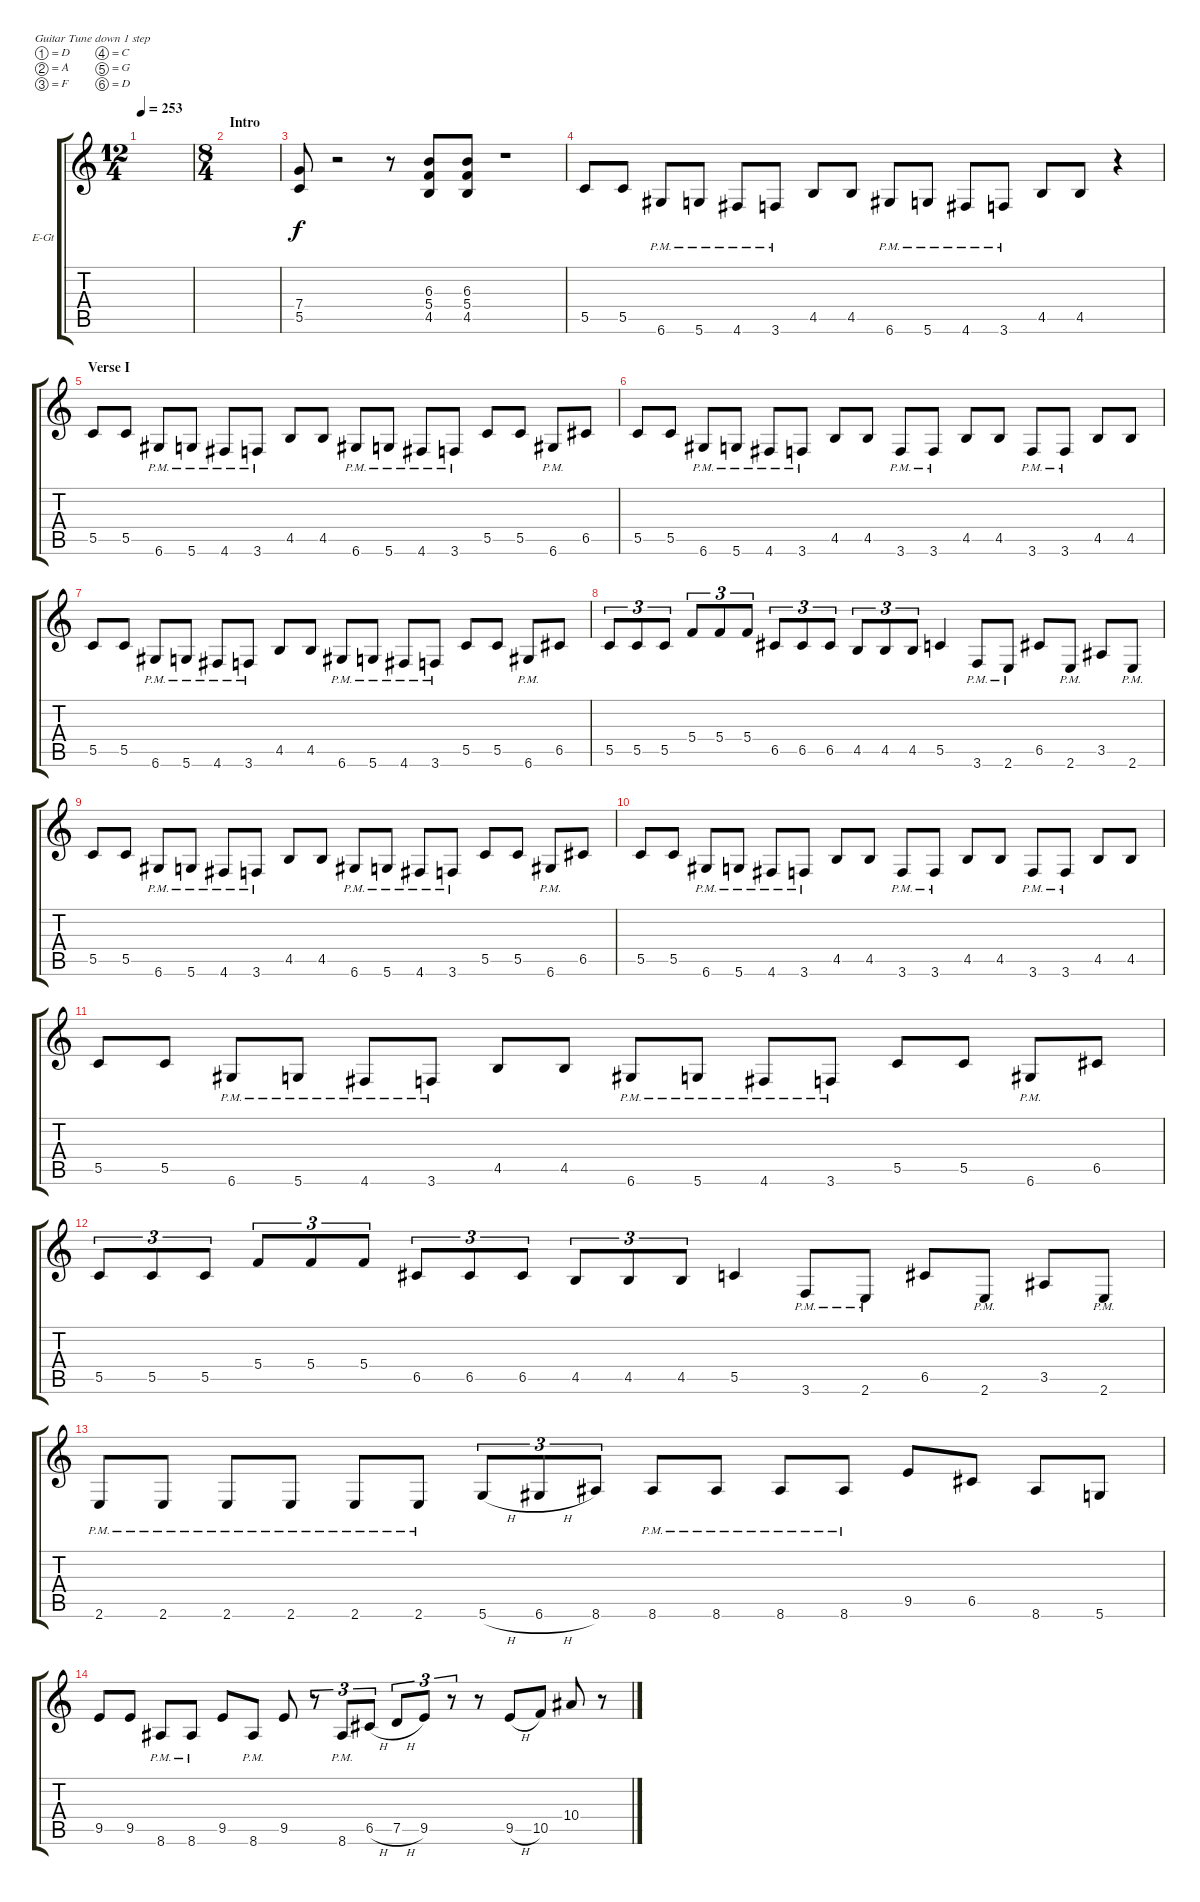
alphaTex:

\defaultSystemsLayout 4
\bracketExtendMode groupsimilarinstruments
\firstSystemTrackNameOrientation horizontal
\otherSystemsTrackNameOrientation horizontal
\track ("Nicolas Alberny" "E-Gt") {instrument distortionguitar}
\staff {score tabs}
\tuning (D4 A3 F3 C3 G2 D2)
\ts (12 4)
\tempo 253
\clef g2
\ks c
|
\ts (8 4)
\section ("" "Intro")
|
(5.5 7.4).8 r.2 r.8 (4.5 5.4 6.3).8 (4.5 5.4 6.3).8 r.1 |
5.5.8 5.5.8 6.6{pm}.8 5.6{pm}.8 4.6{pm}.8 3.6{pm}.8 4.5.8 4.5.8 6.6{pm}.8 5.6{pm}.8 4.6{pm}.8 3.6{pm}.8 4.5.8 4.5.8 r.4 |
\section ("" "Verse I")
5.5.8 5.5.8 6.6{pm}.8 5.6{pm}.8 4.6{pm}.8 3.6{pm}.8 4.5.8 4.5.8 6.6{pm}.8 5.6{pm}.8 4.6{pm}.8 3.6{pm}.8 5.5.8 5.5.8 6.6{pm}.8 6.5.8 |
5.5.8 5.5.8 6.6{pm}.8 5.6{pm}.8 4.6{pm}.8 3.6{pm}.8 4.5.8 4.5.8 3.6{pm}.8 3.6{pm}.8 4.5.8 4.5.8 3.6{pm}.8 3.6{pm}.8 4.5.8 4.5.8 |
5.5.8 5.5.8 6.6{pm}.8 5.6{pm}.8 4.6{pm}.8 3.6{pm}.8 4.5.8 4.5.8 6.6{pm}.8 5.6{pm}.8 4.6{pm}.8 3.6{pm}.8 5.5.8 5.5.8 6.6{pm}.8 6.5.8 |
5.5.8{tu (3 2)} 5.5.8{tu (3 2)} 5.5.8{tu (3 2)} 5.4.8{tu (3 2)} 5.4.8{tu (3 2)} 5.4.8{tu (3 2)} 6.5.8{tu (3 2)} 6.5.8{tu (3 2)} 6.5.8{tu (3 2)} 4.5.8{tu (3 2)} 4.5.8{tu (3 2)} 4.5.8{tu (3 2)} 5.5.4 3.6{pm}.8 2.6{pm}.8 6.5.8 2.6{pm}.8 3.5.8 2.6{pm}.8 |
5.5.8 5.5.8 6.6{pm}.8 5.6{pm}.8 4.6{pm}.8 3.6{pm}.8 4.5.8 4.5.8 6.6{pm}.8 5.6{pm}.8 4.6{pm}.8 3.6{pm}.8 5.5.8 5.5.8 6.6{pm}.8 6.5.8 |
5.5.8 5.5.8 6.6{pm}.8 5.6{pm}.8 4.6{pm}.8 3.6{pm}.8 4.5.8 4.5.8 3.6{pm}.8 3.6{pm}.8 4.5.8 4.5.8 3.6{pm}.8 3.6{pm}.8 4.5.8 4.5.8 |
5.5.8 5.5.8 6.6{pm}.8 5.6{pm}.8 4.6{pm}.8 3.6{pm}.8 4.5.8 4.5.8 6.6{pm}.8 5.6{pm}.8 4.6{pm}.8 3.6{pm}.8 5.5.8 5.5.8 6.6{pm}.8 6.5.8 |
5.5.8{tu (3 2)} 5.5.8{tu (3 2)} 5.5.8{tu (3 2)} 5.4.8{tu (3 2)} 5.4.8{tu (3 2)} 5.4.8{tu (3 2)} 6.5.8{tu (3 2)} 6.5.8{tu (3 2)} 6.5.8{tu (3 2)} 4.5.8{tu (3 2)} 4.5.8{tu (3 2)} 4.5.8{tu (3 2)} 5.5.4 3.6{pm}.8 2.6{pm}.8 6.5.8 2.6{pm}.8 3.5.8 2.6{pm}.8 |
2.6{pm}.8 2.6{pm}.8 2.6{pm}.8 2.6{pm}.8 2.6{pm}.8 2.6{pm}.8 5.6{h}.8{tu (3 2)} 6.6{h}.8{tu (3 2)} 8.6.8{tu (3 2)} 8.6{pm}.8 8.6{pm}.8 8.6{pm}.8 8.6{pm}.8 9.5.8 6.5.8 8.6.8 5.6.8 |
9.5.8 9.5.8 8.6{pm}.8 8.6{pm}.8 9.5.8 8.6{pm}.8 9.5.8 r.8{tu (3 2)} 8.6{pm}.8{tu (3 2)} 6.5{h}.8{tu (3 2)} 7.5{h}.8{tu (3 2)} 9.5.8{tu (3 2)} r.8{tu (3 2)} r.8 9.5{h}.8 10.5.8 10.4.8 r.8
